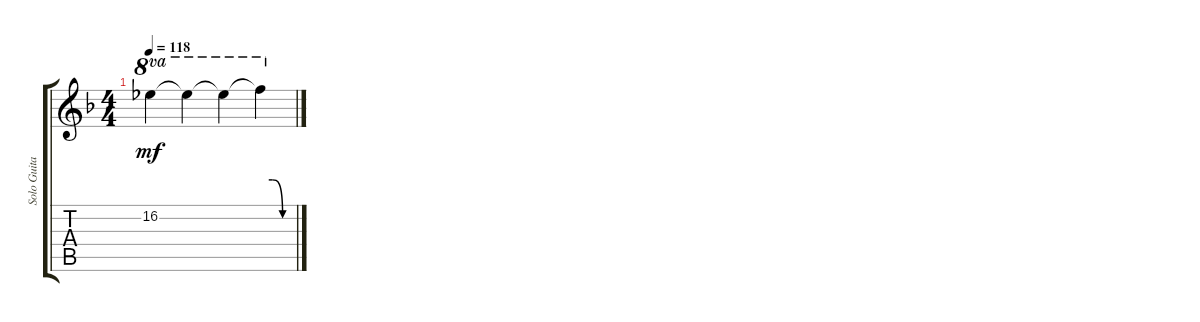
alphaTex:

\track ("Solo Guitar 2" "Solo Guita") {instrument distortionguitar}
\staff {score tabs}
\tuning (E4 B3 G3 D3 A2 D2) {hide}
\ts (4 4)
\tempo 118
\clef g2
\ks f
16.2{t}.4{ot 8va dy mf} 16.2{t}.4{ot 8va} 16.2{t}.4{ot 8va} 16.2{be (custom 0 4 20 4 40 0 60 0) t}.4{ot 8va}
